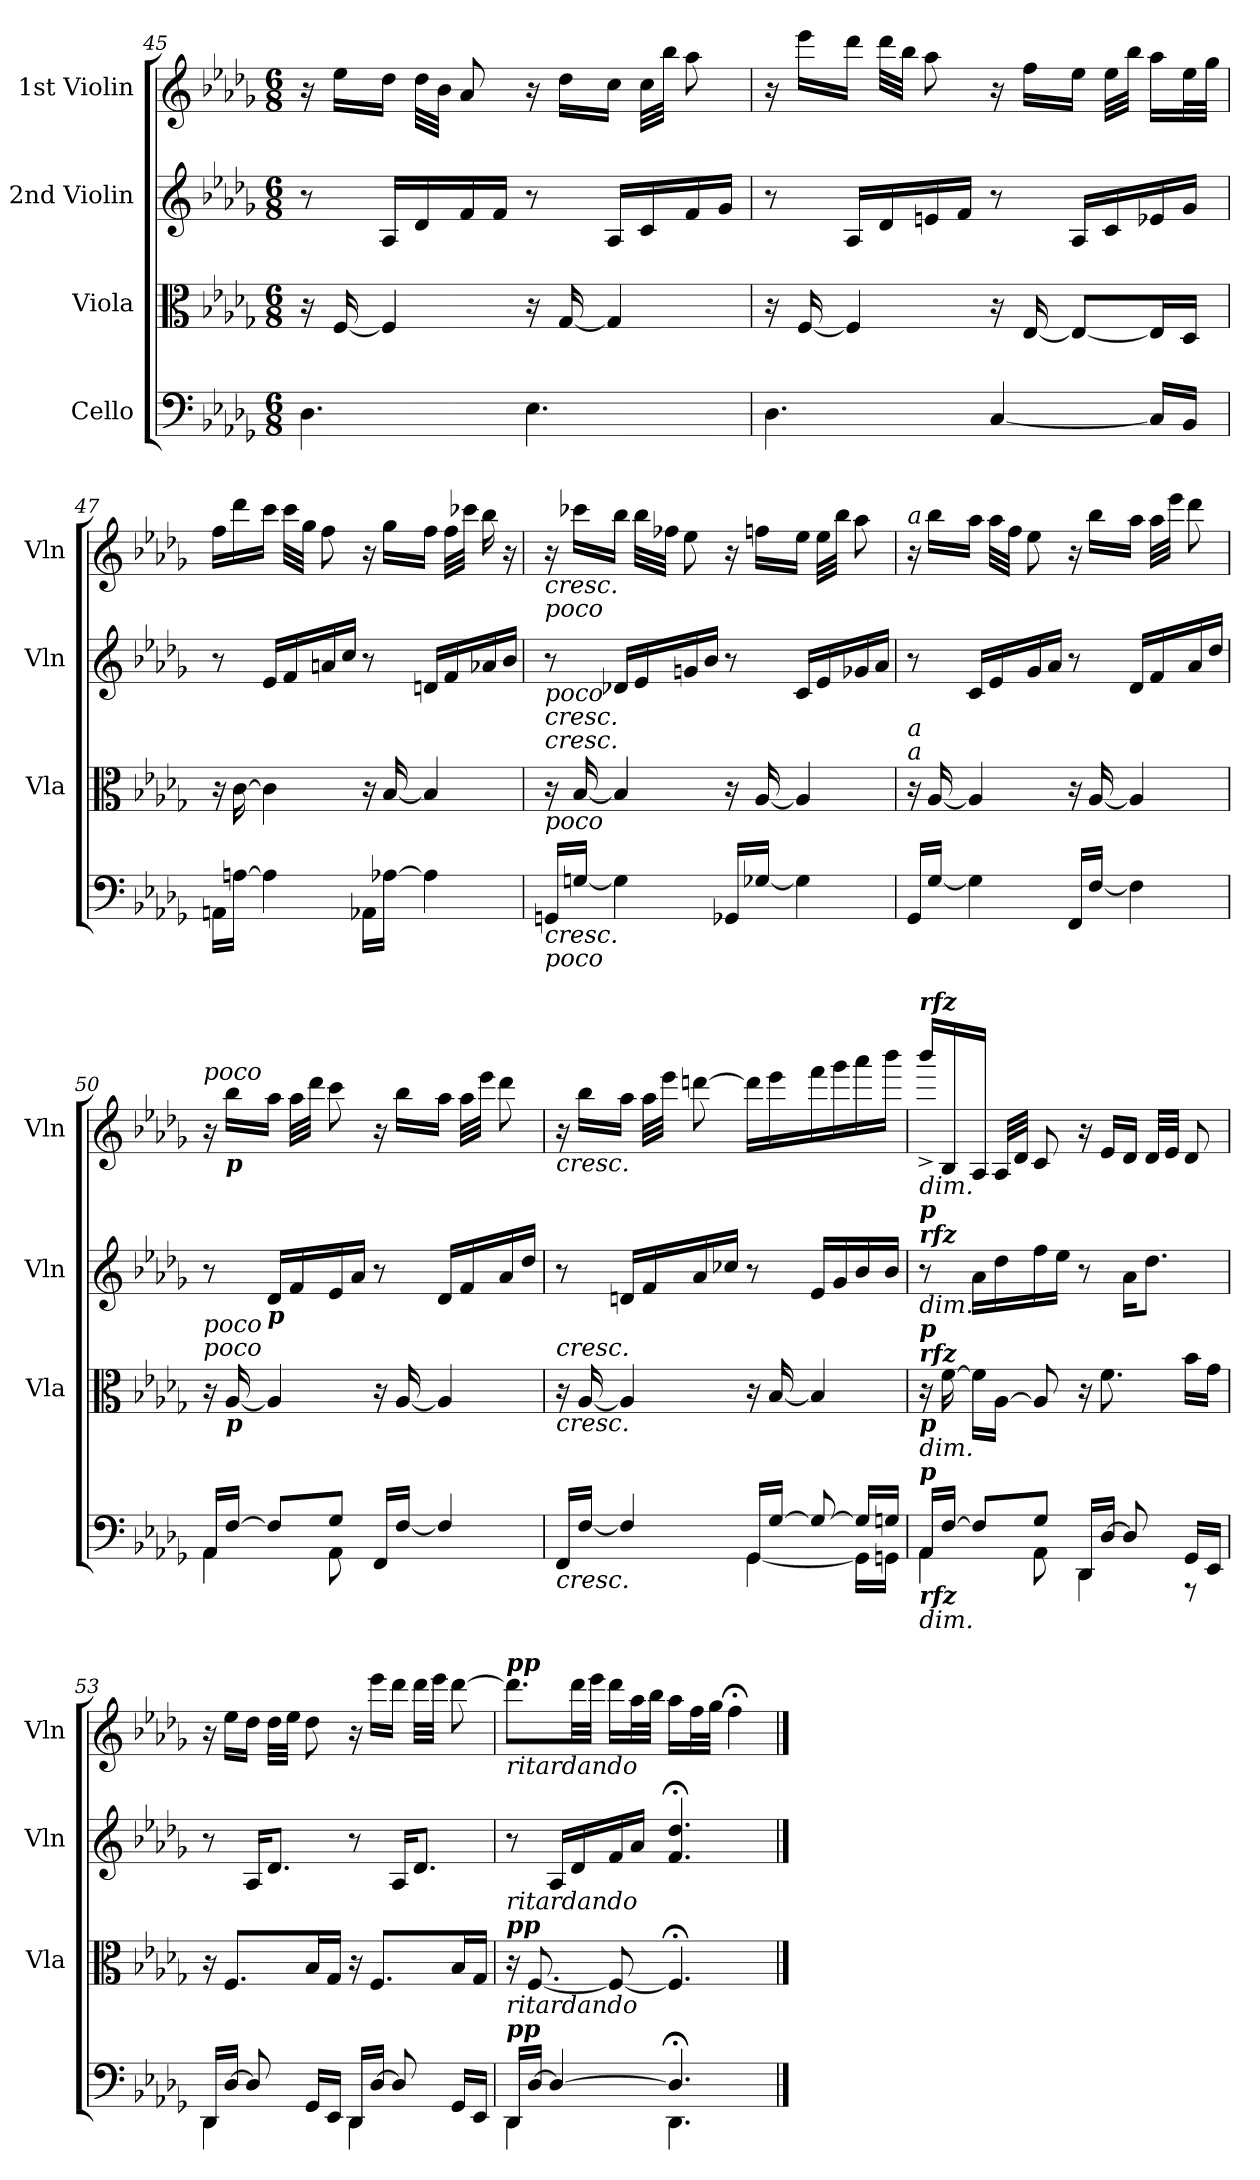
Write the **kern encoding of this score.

**kern	**kern	**kern	**kern
*part4	*part3	*part2	*part1
*staff4	*staff3	*staff2	*staff1
*I"Cello	*I"Viola	*I"2nd Violin	*I"1st Violin
*	*I'Vla	*I'Vln	*I'Vln
*clefF4	*clefC3	*clefG2	*clefG2
*k[b-e-a-d-g-]	*k[b-e-a-d-g-]	*k[b-e-a-d-g-]	*k[b-e-a-d-g-]
*D-:	*D-:	*D-:	*D-:
*M6/8	*M6/8	*M6/8	*M6/8
=45	=45	=45	=45
4.D-\	16r	8r	16r
.	[16F/	.	16ee-\LL
.	4F/]	16A-/LL	16dd-\JJ
.	.	16d-/	32dd-\LLL
.	.	.	32b-\JJJ
.	.	16f/	8a-/
.	.	16f/JJ	.
4.E-\	16r	8r	16r
.	[16G-/	.	16dd-\LL
.	4G-/]	16A-/LL	16cc\JJ
.	.	16c/	32cc\LLL
.	.	.	32bb-\JJJ
.	.	16f/	8aa-\
.	.	16g-/JJ	.
=46	=46	=46	=46
4.D-\	16r	8r	16r
.	[16F/	.	16eee-\LL
.	4F/]	16A-/LL	16ddd-\JJ
.	.	16d-/	32ddd-\LLL
.	.	.	32bb-\JJJ
.	.	16en/	8aa-\
.	.	16f/JJ	.
[4C/	16r	8r	16r
.	[16E-/	.	16ff\LL
.	8E-/L_	16A-/LL	16ee-\JJ
.	.	16c/	32ee-\LLL
.	.	.	32bb-\JJJ
16C/LL]	16E-/L]	16e-X/	16aa-\LL
16BB-/JJ	16D-/JJ	16g-/JJ	32ee-\L
.	.	.	32gg-\JJJ
=47	=47	=47	=47
16AAn\LL	16r	8r	16ff\LL
[16An\JJ	[16c\	.	16ddd-\
4A\]	4c\]	16e-/LL	16ccc\JJ
.	.	16f/	32ccc\LLL
.	.	.	32gg-\JJJ
.	.	16an/	8ff\
.	.	16cc/JJ	.
16AA-X\LL	16r	8r	16r
[16A-X\JJ	[16B-/	.	16gg-\LL
4A-\]	4B-/]	16dn/LL	16ff\JJ
.	.	16f/	32ff\LLL
.	.	.	32ccc-X\JJJ
.	.	16a-X/	16bb-\
.	.	16b-/JJ	16r
=48	=48	=48	=48
!	!	!	!LO:TX:b:i:t=cresc.
!	!	!	!LO:TX:b:i:t=poco
!	!LO:TX:a:i:t=cresc.	!	!
!	!LO:TX:a:i:t=cresc.	!	!
!	!LO:TX:a:i:t=poco	!	!
!	!LO:TX:b:i:t=poco	!	!
!LO:TX:b:i:t=cresc.	!	!	!
!LO:TX:b:i:t=poco	!	!	!
16GGn/LL	16r	8r	16r
[16Gn/JJ	[16B-/	.	16ccc-X\LL
4G\]	4B-/]	16d-X/LL	16bb-\JJ
.	.	16e-/	32bb-\LLL
.	.	.	32ff-X\JJJ
.	.	16gn/	8ee-\
.	.	16b-/JJ	.
16GG-X/LL	16r	8r	16r
[16G-X/JJ	[16A-/	.	16ffn\LL
4G-\]	4A-/]	16c/LL	16ee-\JJ
.	.	16e-/	32ee-\LLL
.	.	.	32bb-\JJJ
.	.	16g-X/	8aa-\
.	.	16a-/JJ	.
=49	=49	=49	=49
!	!	!	!LO:TX:a:i:t=a
!	!LO:TX:a:i:t=a	!	!
!	!LO:TX:a:i:t=a	!	!
16GG-/LL	16r	8r	16r
[16G-/JJ	[16A-/	.	16bb-\LL
4G-\]	4A-/]	16c/LL	16aa-\JJ
.	.	16e-/	32aa-\LLL
.	.	.	32ff\JJJ
.	.	16g-/	8ee-\
.	.	16a-/JJ	.
16FF/LL	16r	8r	16r
[16F/JJ	[16A-/	.	16bb-\LL
4F\]	4A-/]	16d-/LL	16aa-\JJ
.	.	16f/	32aa-\LLL
.	.	.	32eee-\JJJ
.	.	16a-/	8ddd-\
.	.	16dd-/JJ	.
=50	=50	=50	=50
*^	*	*	*
!	!	!	!	!LO:TX:a:i:t=poco
!	!	!LO:TX:a:i:t=poco	!	!
!	!	!LO:TX:a:i:t=poco	!	!
16AA-/LL	4AA-\	16r	8r	16r
!	!	!	!	!LO:TX:b:Bi:t=p
!	!	!LO:TX:b:Bi:t=p	!	!
[16F/JJ	.	[16A-/	.	16bb-\LL
!	!	!	!LO:TX:b:Bi:t=p	!
8F/L]	.	4A-/]	16d-/LL	16aa-\JJ
.	.	.	16f/	32aa-\LLL
.	.	.	.	32ddd-\JJJ
8G-/J	8AA-\	.	16e-/	8ccc\
.	.	.	16a-/JJ	.
16FF/LL	4.ryy	16r	8r	16r
[16F/JJ	.	[16A-/	.	16bb-\LL
4F/]	.	4A-/]	16d-/LL	16aa-\JJ
.	.	.	16f/	32aa-\LLL
.	.	.	.	32eee-\JJJ
.	.	.	16a-/	8ddd-\
.	.	.	16dd-/JJ	.
=51	=51	=51	=51	=51
!	!	!	!	!LO:TX:b:i:t=cresc.
!	!	!LO:TX:a:i:t=cresc.	!	!
!	!	!LO:TX:b:i:t=cresc.	!	!
!LO:TX:b:i:t=cresc.	!	!	!	!
16FF/LL	4.ryy	16r	8r	16r
[16F/JJ	.	[16A-/	.	16bb-\LL
4F/]	.	4A-/]	16dn/LL	16aa-\JJ
.	.	.	16f/	32aa-\LLL
.	.	.	.	32eee-\JJJ
.	.	.	16a-/	[8dddn\
.	.	.	16cc-X/JJ	.
16GG-/LL	[4GG-\	16r	8r	16ddd\LL]
[16G-/JJ	.	[16B-/	.	16eee-\
8G-/_	.	4B-/]	16e-/LL	16fff\
.	.	.	16g-/	16ggg-\
16G-/LL]	16GG-\LL]	.	16b-/	16aaa-\
16Gn/JJ	16GGn\JJ	.	16b-/JJ	16bbb-\JJ
=52	=52	=52	=52	=52
!	!	!	!	!LO:TX:a:Bi:t=rfz
!	!	!	!LO:TX:a:Bi:t=rfz	!
!	!	!	!LO:TX:a:Bi:t=p	!
!	!	!	!LO:TX:a:i:t=dim.	!
!	!	!LO:TX:a:Bi:t=rfz	!	!
!	!	!LO:TX:a:Bi:t=p	!	!
!	!	!LO:TX:b:Bi:t=p	!	!
!	!	!LO:TX:a:i:t=dim.	!	!
!	!	!LO:TX:b:i:t=dim.	!	!
!LO:TX:b:Bi:t=rfz	!	!	!	!
!LO:TX:a:Bi:t=p	!	!	!	!
!LO:TX:b:i:t=dim.	!	!	!	!
16AA-/LL	4AA-\	16r	8r	16bbb-^/LL
[16F/JJ	.	[16f\	.	16B-/
8F/L]	.	16f\LL]	16a-\LL	16A-/JJ
.	.	[16A-\JJ	16dd-\	32A-/LLL
.	.	.	.	32d-/JJJ
8G-/J	8AA-\	8A-/]	16ff\	8c/
.	.	.	16ee-\JJ	.
16DD-/LL	4DD-\	16r	8r	16r
[16D-/JJ	.	8.f\	.	16e-/LL
8D-/]	.	.	16a-\KL	16d-/JJ
.	.	.	8.dd-\J	32d-/LLL
.	.	.	.	32e-/JJJ
16GG-/LL	8r	16b-\LL	.	8d-/
16EE-/JJ	.	16g-\JJ	.	.
=53	=53	=53	=53	=53
16DD-/LL	4DD-\	16r	8r	16r
[16D-/JJ	.	8.F/L	.	16ee-\LL
8D-/]	.	.	16A-/KL	16dd-\JJ
.	.	.	8.d-/J	32dd-\LLL
.	.	.	.	32ee-\JJJ
16GG-/LL	8ryy	16B-/L	.	8dd-\
16EE-/JJ	.	16G-/JJ	.	.
16DD-/LL	4DD-\	16r	8r	16r
[16D-/JJ	.	8.F/L	.	16eee-\LL
8D-/]	.	.	16A-/KL	16ddd-\JJ
.	.	.	8.d-/J	32ddd-\LLL
.	.	.	.	32eee-\JJJ
16GG-/LL	8ryy	16B-/L	.	[8ddd-\
16EE-/JJ	.	16G-/JJ	.	.
=54	=54	=54	=54	=54
!	!	!	!	!LO:TX:a:Bi:t=pp
!	!	!	!	!LO:TX:b:i:t=ritardando
!	!	!LO:TX:a:Bi:t=pp	!	!
!	!	!LO:TX:a:i:t=ritardando	!	!
!LO:TX:a:Bi:t=pp	!	!	!	!
!LO:TX:a:i:t=ritardando	!	!	!	!
16DD-/LL	4DD-\	16r	8r	8.ddd-\L]
[16D-/JJ	.	[8.F/	.	.
4D-/_	.	.	16A-/LL	.
.	.	.	16d-/	32ddd-\LL
.	.	.	.	32eee-\JJJ
.	8ryy	8F/_	16f/	16ddd-\LL
.	.	.	16a-/JJ	32aa-\L
.	.	.	.	32bb-\JJJ
4.D-;</]	4.DD-\	4.F;</]	4.f/;< 4.dd-/;<	16aa-\LL
.	.	.	.	32ff\L
.	.	.	.	32gg-\JJJ
.	.	.	.	4ff;<\
*v	*v	*	*	*
==	==	==	==
*-	*-	*-	*-
